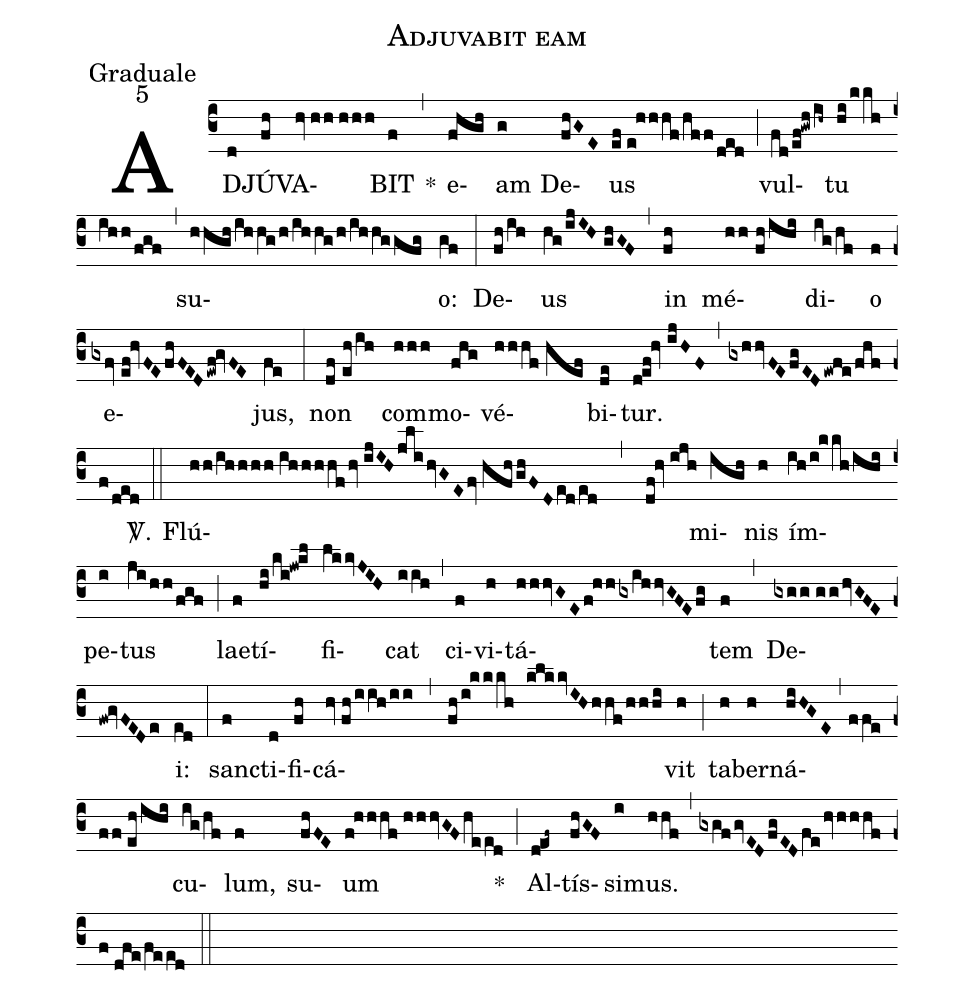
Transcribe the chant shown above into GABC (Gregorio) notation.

name:Adjuvabit eam;
office-part:Graduale;
mode:5;
%%
(c3) AD(d)JÚ(fh)VA(hv//hh//hhh)BIT(f) *(,) e(fhgh)am(g) De(fhGE)us(ef//e!hhhf/hff/ded) (;) vul(fd/ef!gwh/ih~)tu(hi/kkh/ihh/fgf) (,) su(hhgh/ihhg/h/ihhg/h/ihhg/gfg)o:(gf) (:) De(fh/ih)us(hg/ijIH//ghGF) (,) in(fh) mé(hh//fh/ihi)di(ig/hf)o(f) e(gxfv//ef!hvFE/fhFED/ewf!gvFE)jus,(fe) (:) non(df//eh/ih) com(hhh)mo(fhg)vé(hhhf//hef)bi(de)tur.(d!ef!hv//ijHF) (,) (gxhhvFE/fgEDewfe/fhff/ded) <sp>V/</sp>.(::) Flú(hh/ihhhh//ihhhhf/hv//ijIH/jlihvGE/fv//hfh/ghFD/ed/ed , df!hv//ijh)mi(igh)nis(h) ím(ih/i!kkh/ihi)pe(i)tus(ji/hh/fgf) (;) lae(f)tí(hi/ki!jw!kl)fi(lkkvJIH)cat(iih) (,) ci(f)vi(h)tá(hhhvGE/f!hh/gxihhvGFE/fg)tem(f) (,) De(gxgg//gg/hvGFE/fw!gvFEDe)i:(ed) (:) sanc(f)ti(d)fi(fh)cá(hv//fh/iih/ii,fh/i!kkkh klkkvIHhhf/hhhi)vit(h) (;) ta(h)ber(h)ná(hiHGE,ffe/ff//eh/ihi)cu(ig/hf)lum,(f) su(fhFE)um(f!hhhf//hhhvGFheed) *(;) Al(d!ef~)tís(fhGF)si(i)mus.(hhf) (,) (gxgfgvEDfgEDfe/hvhhhff//dfe/feed) (::)
